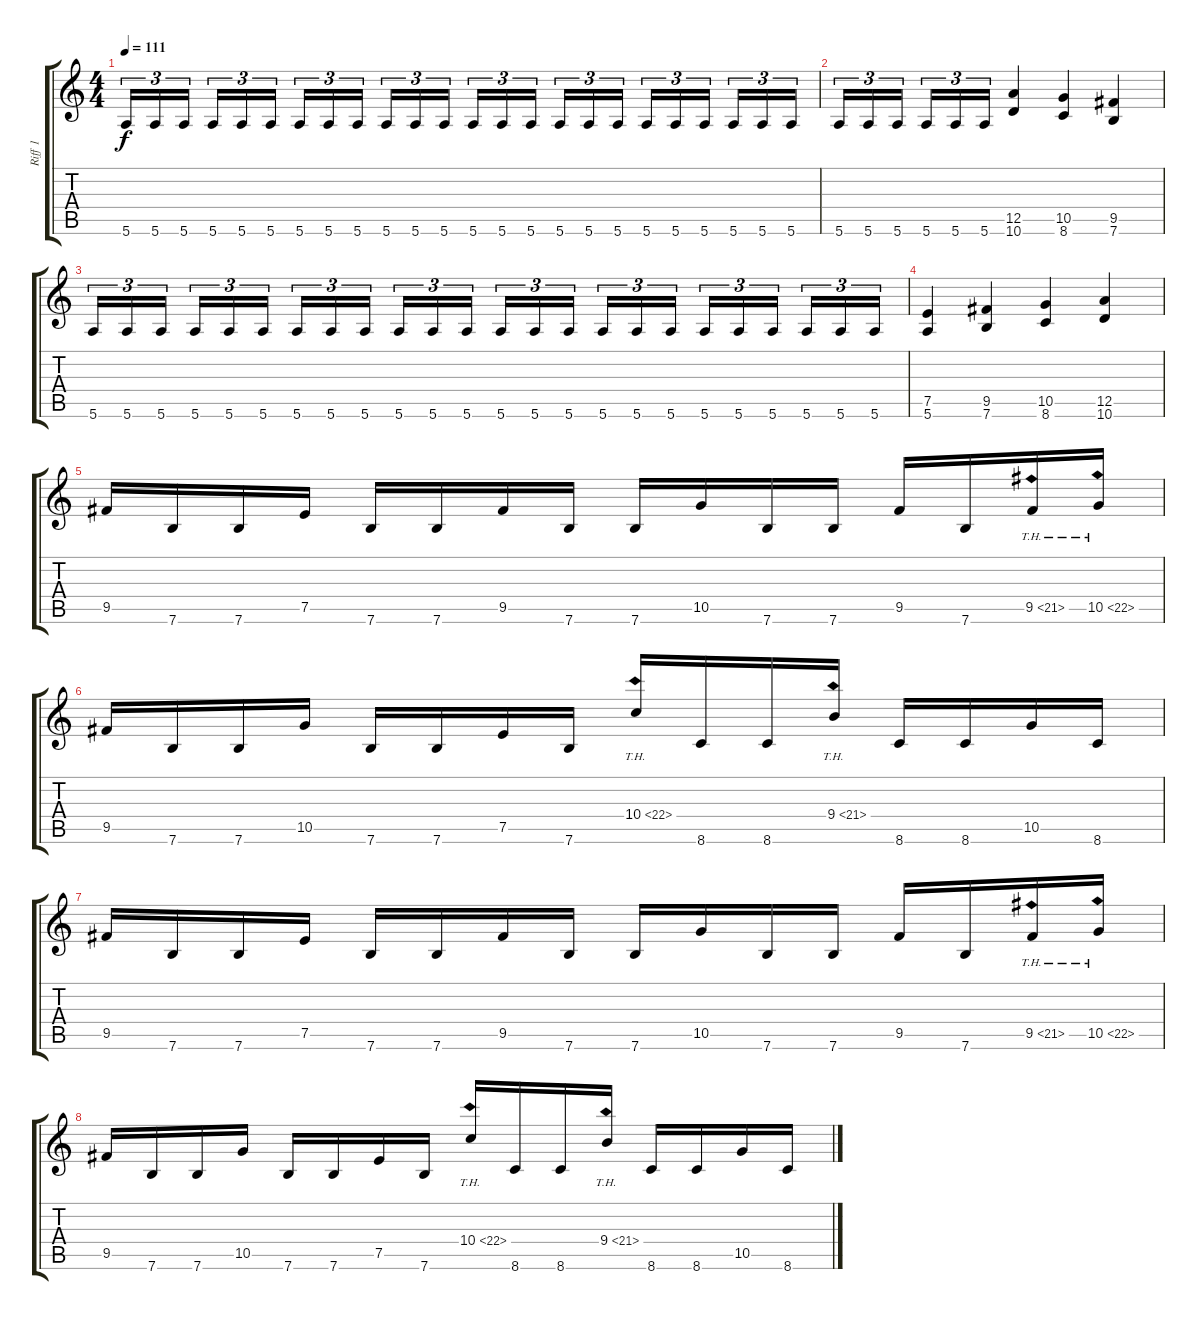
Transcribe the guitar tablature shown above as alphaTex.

\track ("Riff 1" "Riff 1") {instrument overdrivenguitar}
\staff {score tabs}
\tuning (E4 B3 G3 D3 A2 E2) {hide}
\ts (4 4)
\tempo 111
\clef g2
\ks c
5.6.16{tu (3 2) dy f} 5.6.16{tu (3 2)} 5.6.16{tu (3 2)} 5.6.16{tu (3 2)} 5.6.16{tu (3 2)} 5.6.16{tu (3 2)} 5.6.16{tu (3 2)} 5.6.16{tu (3 2)} 5.6.16{tu (3 2)} 5.6.16{tu (3 2)} 5.6.16{tu (3 2)} 5.6.16{tu (3 2)} 5.6.16{tu (3 2)} 5.6.16{tu (3 2)} 5.6.16{tu (3 2)} 5.6.16{tu (3 2)} 5.6.16{tu (3 2)} 5.6.16{tu (3 2)} 5.6.16{tu (3 2)} 5.6.16{tu (3 2)} 5.6.16{tu (3 2)} 5.6.16{tu (3 2)} 5.6.16{tu (3 2)} 5.6.16{tu (3 2)} |
5.6.16{tu (3 2)} 5.6.16{tu (3 2)} 5.6.16{tu (3 2)} 5.6.16{tu (3 2)} 5.6.16{tu (3 2)} 5.6.16{tu (3 2)} (12.5 10.6).4 (10.5 8.6).4 (9.5 7.6).4 |
5.6.16{tu (3 2)} 5.6.16{tu (3 2)} 5.6.16{tu (3 2)} 5.6.16{tu (3 2)} 5.6.16{tu (3 2)} 5.6.16{tu (3 2)} 5.6.16{tu (3 2)} 5.6.16{tu (3 2)} 5.6.16{tu (3 2)} 5.6.16{tu (3 2)} 5.6.16{tu (3 2)} 5.6.16{tu (3 2)} 5.6.16{tu (3 2)} 5.6.16{tu (3 2)} 5.6.16{tu (3 2)} 5.6.16{tu (3 2)} 5.6.16{tu (3 2)} 5.6.16{tu (3 2)} 5.6.16{tu (3 2)} 5.6.16{tu (3 2)} 5.6.16{tu (3 2)} 5.6.16{tu (3 2)} 5.6.16{tu (3 2)} 5.6.16{tu (3 2)} |
(7.5 5.6).4 (9.5 7.6).4 (10.5 8.6).4 (12.5 10.6).4 |
9.5.16 7.6.16 7.6.16 7.5.16 7.6.16 7.6.16 9.5.16 7.6.16 7.6.16 10.5.16 7.6.16 7.6.16 9.5.16 7.6.16 9.5{th 12}.16 10.5{th 12}.16 |
9.5.16 7.6.16 7.6.16 10.5.16 7.6.16 7.6.16 7.5.16 7.6.16 10.4{th 12}.16 8.6.16 8.6.16 9.4{th 12}.16 8.6.16 8.6.16 10.5.16 8.6.16 |
9.5.16 7.6.16 7.6.16 7.5.16 7.6.16 7.6.16 9.5.16 7.6.16 7.6.16 10.5.16 7.6.16 7.6.16 9.5.16 7.6.16 9.5{th 12}.16 10.5{th 12}.16 |
9.5.16 7.6.16 7.6.16 10.5.16 7.6.16 7.6.16 7.5.16 7.6.16 10.4{th 12}.16 8.6.16 8.6.16 9.4{th 12}.16 8.6.16 8.6.16 10.5.16 8.6.16
